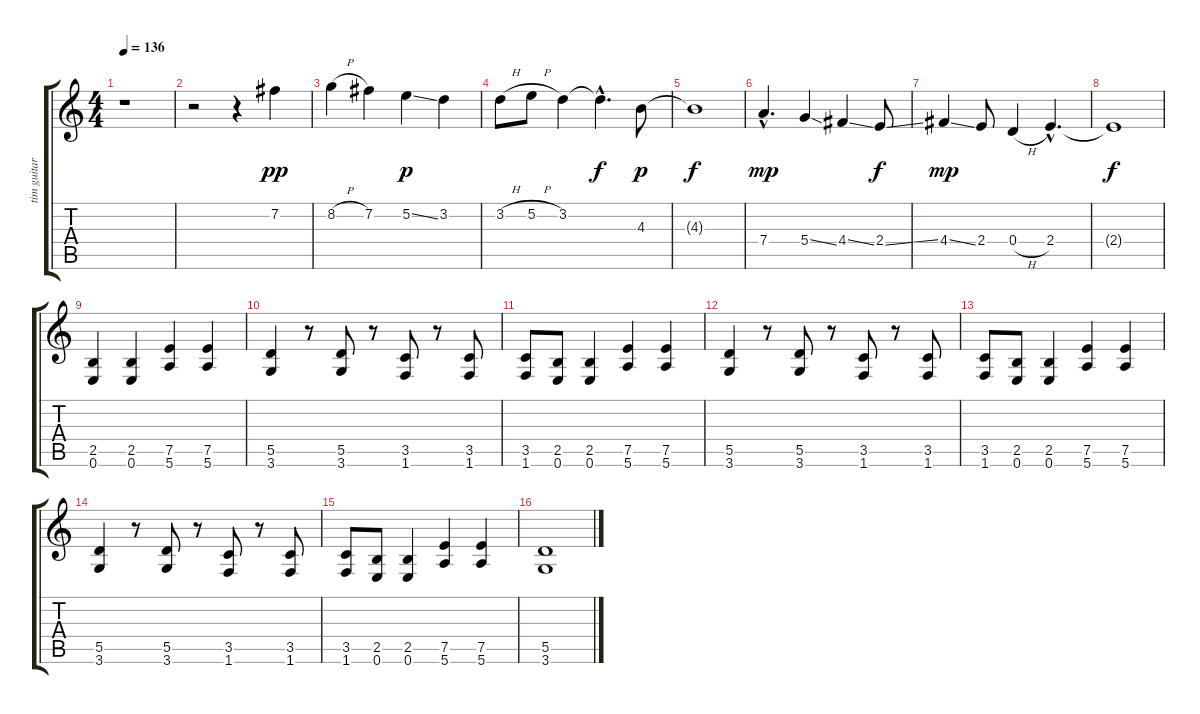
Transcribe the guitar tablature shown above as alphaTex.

\track ("tim guitar 1" "tim guitar") {instrument distortionguitar}
\staff {score tabs}
\tuning (E4 B3 G3 D3 A2 E2) {hide}
\ts (4 4)
\tempo 136
\clef g2
\ks c
r.1{dy pp instrument distortionguitar} |
r.2 r.4 7.2.4 |
8.2{h}.4 7.2.4 5.2{ss}.4{dy p} 3.2.4 |
3.2{h}.8 5.2{h}.8 3.2.4 3.2{hac t}.4{d dy f} 4.3.8{dy p} |
4.3{t}.1{dy f} |
7.4{hac}.4{d dy mp} 5.4{ss}.4 4.4{ss}.4 2.4{ss}.8{dy f} |
4.4{ss}.4{dy mp} 2.4.8 0.4{h}.4 2.4{hac}.4{d} |
2.4{t}.1{dy f} |
(2.5 0.6).4 (2.5 0.6).4 (7.5 5.6).4 (7.5 5.6).4 |
(5.5 3.6).4 r.8 (5.5 3.6).8 r.8 (3.5 1.6).8 r.8 (3.5 1.6).8 |
(3.5 1.6).8 (2.5 0.6).8 (2.5 0.6).4 (7.5 5.6).4 (7.5 5.6).4 |
(5.5 3.6).4 r.8 (5.5 3.6).8 r.8 (3.5 1.6).8 r.8 (3.5 1.6).8 |
(3.5 1.6).8 (2.5 0.6).8 (2.5 0.6).4 (7.5 5.6).4 (7.5 5.6).4 |
(5.5 3.6).4 r.8 (5.5 3.6).8 r.8 (3.5 1.6).8 r.8 (3.5 1.6).8 |
(3.5 1.6).8 (2.5 0.6).8 (2.5 0.6).4 (7.5 5.6).4 (7.5 5.6).4 |
(5.5 3.6).1
